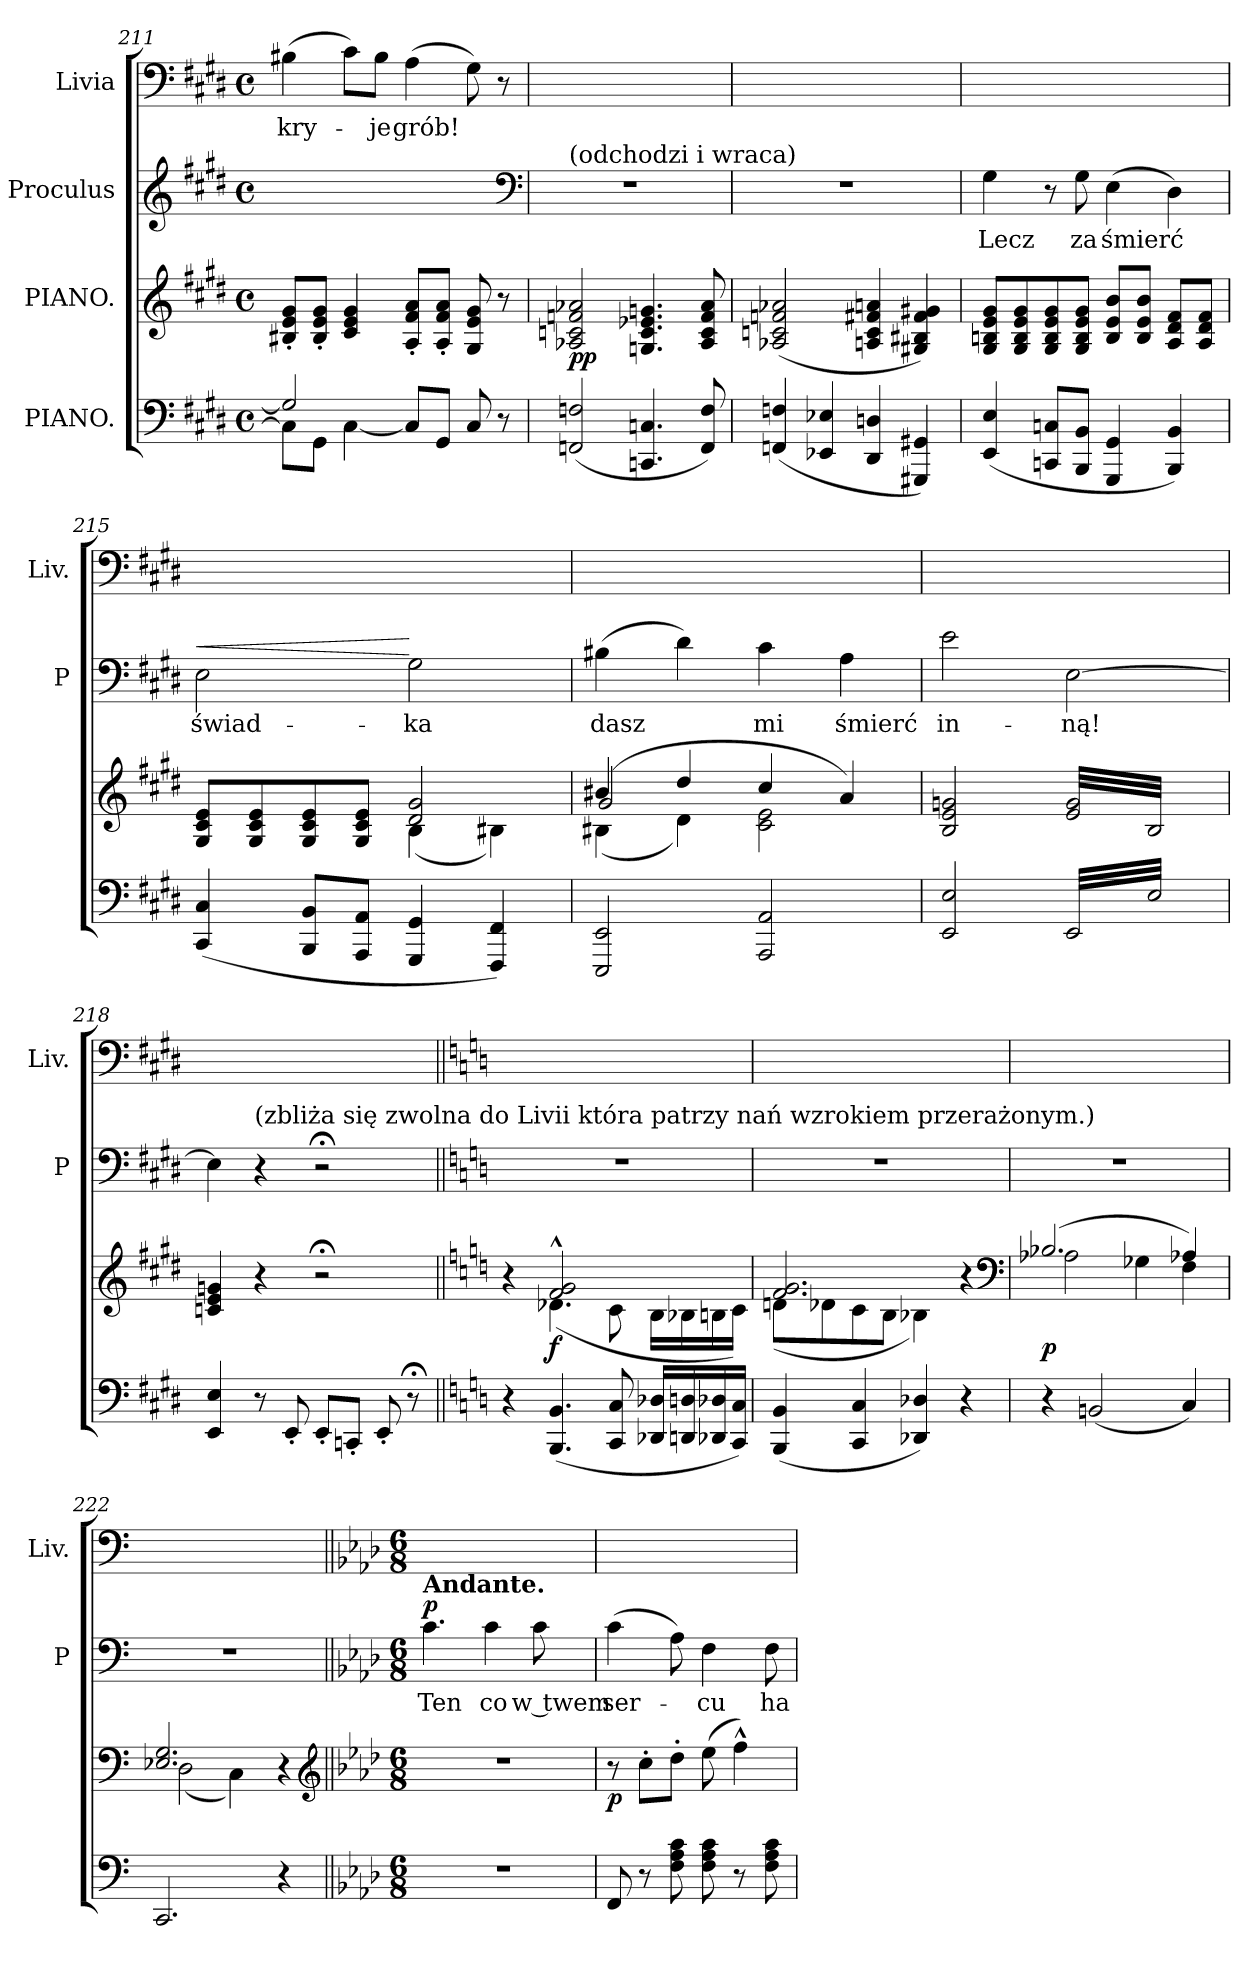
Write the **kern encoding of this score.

**kern	**kern	**dynam	**kern	**text	**dynam	**kern	**text
*part4	*part3	*part3	*part2	*part2	*part2	*part1	*part1
*staff4	*staff3	*staff3	*staff2	*staff2	*staff2	*staff1	*staff1
*I"PIANO.	*I"PIANO.	*	*I"Proculus	*	*	*I"Livia	*
*	*	*	*I'P	*	*	*I'Liv.	*
*clefF4	*clefG2	*	*clefG2	*	*	*clefF4	*
*k[f#c#g#d#]	*k[f#c#g#d#]	*	*k[f#c#g#d#]	*	*	*k[f#c#g#d#]	*
*M4/4	*M4/4	*	*M4/4	*	*	*M4/4	*
*met(c)	*met(c)	*	*met(c)	*	*	*met(c)	*
=211	=211	=211	=211	=211	=211	=211	=211
*^	*	*	*	*	*	*	*
2G#/]	8C#\L]	8B#X'/ 8e'/ 8g#'/L	.	1ryy	.	.	(4B#X\	-kry-
.	8GG#\J	8B#'/ 8e'/ 8g#'/J	.	.	.	.	.	.
.	[4C#\	4c#/ 4e/ 4g#/	.	.	.	.	8c#\L)	.
.	.	.	.	.	.	.	8B#\J	-je
8C#/L]	2ryy	8A'/ 8f#'/ 8a'/L	.	.	.	.	(4A\	grób!
8GG#/J	.	8A'/ 8f#'/ 8a'/J	.	.	.	.	.	.
8C#/	.	8G#/ 8e/ 8g#/	.	.	.	.	8G#\)	.
8r	.	8r	.	.	.	.	8r	.
*v	*v	*	*	*	*	*	*	*
*	*	*	*clefF4	*	*	*	*
=212	=212	=212	=212	=212	=212	=212	=212
!	!	!	!LO:TX:a:t=(odchodzi i wraca)	!	!	!	!
(2FFn/ 2Fn/	2A-X/ 2cn/ 2fn/ 2a-X/	pp	1r	.	.	1ryy	.
4.CCn/ 4.Cn/	4.Gn/ 4.c/ 4.e-X/ 4.gn/	.	.	.	.	.	.
8FF/ 8F/)	8A-/ 8c/ 8f/ 8a-/	.	.	.	.	.	.
=213	=213	=213	=213	=213	=213	=213	=213
(4FFn/ 4Fn/	(2A-X/ 2cn/ 2fn/ 2a-X/	.	1r	.	.	1ryy	.
4EE-X/ 4E-X/	.	.	.	.	.	.	.
4DD#/ 4Dn/	4An/ 4c/ 4f#X/ 4an/	.	.	.	.	.	.
4GGG#X/ 4GG#X/)	4G#X/ 4B#X/ 4f#/ 4g#X/)	.	.	.	.	.	.
=214	=214	=214	=214	=214	=214	=214	=214
(4EE/ 4E/	8G#/ 8Bn/ 8e/ 8g#/L	.	4G#\	Lecz	.	1ryy	.
.	8G#/ 8B/ 8e/ 8g#/	.	.	.	.	.	.
8CCn/ 8Cn/L	8G#/ 8B/ 8e/ 8g#/	.	8r	.	.	.	.
8BBB/ 8BB/J	8G#/ 8B/ 8e/ 8g#/J	.	8G#\	za	.	.	.
4GGG#/ 4GG#/	8B/ 8e/ 8b/L	.	(4E\	śmierć	.	.	.
.	8B/ 8e/ 8b/J	.	.	.	.	.	.
4BBB/ 4BB/)	8A/ 8d#/ 8f#/L	.	4D#\)	.	.	.	.
.	8A/ 8d#/ 8f#/J	.	.	.	.	.	.
=215	=215	=215	=215	=215	=215	=215	=215
*	*^	*	*	*	*	*	*
!	!	!	!	!	!	!LO:HP:a	!	!
(4CC#/ 4C#/	8G#/ 8c#/ 8e/L	2ryy	.	2E\	świad-	<	1ryy	.
.	8G#/ 8c#/ 8e/	.	.	.	.	.	.	.
8BBB/ 8BB/L	8G#/ 8c#/ 8e/	.	.	.	.	.	.	.
8AAA/ 8AA/J	8G#/ 8c#/ 8e/J	.	.	.	.	.	.	.
4GGG#/ 4GG#/	2d#/ 2g#/	(4B\	.	2G#\	-ka	[	.	.
4FFF#/ 4FF#/)	.	4B#X\)	.	.	.	.	.	.
=216	=216	=216	=216	=216	=216	=216	=216	=216
*	*	*^	*	*	*	*	*	*
2EEE/ 2EE/	(4b#X/	(4B#X\	2g#/	.	(4B#X\	dasz	.	1ryy	.
.	4dd#/	4d#\)	.	.	4d#\)	.	.	.	.
2AAA/ 2AA/	4cc#/	2c#\ 2e\	2ryy	.	4c#\	mi	.	.	.
.	4a/)	.	.	.	4A\	śmierć	.	.	.
*	*v	*v	*v	*	*	*	*	*	*
=217	=217	=217	=217	=217	=217	=217	=217
2EE/ 2E/	2B/ 2e/ 2gn/	.	2e\	in-	.	1ryy	.
*tremolo	*	*	*	*	*	*	*
*	*tremolo	*	*	*	*	*	*
32EE/LLL	32e/ 32g/LLL	.	[2E\	-ną!	.	.	.
32E/	32B/	.	.	.	.	.	.
32EE/	32e/ 32g/	.	.	.	.	.	.
32E/	32B/	.	.	.	.	.	.
32EE/	32e/ 32g/	.	.	.	.	.	.
32E/	32B/	.	.	.	.	.	.
32EE/	32e/ 32g/	.	.	.	.	.	.
32E/	32B/	.	.	.	.	.	.
32EE/	32e/ 32g/	.	.	.	.	.	.
32E/	32B/	.	.	.	.	.	.
32EE/	32e/ 32g/	.	.	.	.	.	.
32E/	32B/	.	.	.	.	.	.
32EE/	32e/ 32g/	.	.	.	.	.	.
32E/	32B/	.	.	.	.	.	.
32EE/	32e/ 32g/	.	.	.	.	.	.
32E/JJJ	32B/JJJ	.	.	.	.	.	.
*	*Xtremolo	*	*	*	*	*	*
*Xtremolo	*	*	*	*	*	*	*
=218	=218	=218	=218	=218	=218	=218	=218
4EE/ 4E/	4cn/ 4e/ 4gn/	.	4E\]	.	.	1ryy	.
.	.	.	.	.	.	.	.
.	.	.	.	.	.	.	.
.	.	.	.	.	.	.	.
.	.	.	.	.	.	.	.
.	.	.	.	.	.	.	.
.	.	.	.	.	.	.	.
.	.	.	.	.	.	.	.
!	!	!	!LO:TX:a:t=(zbliża się zwolna do Livii która patrzy nań wzrokiem przerażonym.)	!	!	!	!
8r	4r	.	4r	.	.	.	.
8EE'/	.	.	.	.	.	.	.
8EE'/L	2r;<	.	2r;<	.	.	.	.
8CCn'/J	.	.	.	.	.	.	.
8EE'/	.	.	.	.	.	.	.
8r;<	.	.	.	.	.	.	.
=219||	=219||	=219||	=219||	=219||	=219||	=219||	=219||
*k[]	*k[]	*	*k[]	*	*	*k[]	*
*	*^	*	*	*	*	*	*
4r	4r	4ryy	.	1r	.	.	1ryy	.
(4.BBB/ 4.BB/	2f^^/ 2g^^/	(4.d-X\	f	.	.	.	.	.
8CC/ 8C/	.	8c\	.	.	.	.	.	.
16DD-X/ 16D-X/LL	4ryy	16B\LL	.	.	.	.	.	.
16DDn/ 16Dn/	.	16B-X\	.	.	.	.	.	.
16DD-X/ 16D-X/	.	16Bn\	.	.	.	.	.	.
16CC/ 16C/JJ)	.	16c\JJ)	.	.	.	.	.	.
=220	=220	=220	=220	=220	=220	=220	=220	=220
(4BBB/ 4BB/	2.f/ 2.g/	(8dn\L	.	1r	.	.	1ryy	.
.	.	8d-X\	.	.	.	.	.	.
4CC/ 4C/	.	8c\	.	.	.	.	.	.
.	.	8B\J	.	.	.	.	.	.
4DD-X/ 4D-X/)	.	4B-X\)	.	.	.	.	.	.
4r	4r	4ryy	.	.	.	.	.	.
*	*clefF4	*	*	*	*	*	*	*
=221	=221	=221	=221	=221	=221	=221	=221	=221
4r	(2.B-X/	2A-X\	p	1r	.	.	1ryy	.
(2BBn/	.	.	.	.	.	.	.	.
.	.	4G-X\	.	.	.	.	.	.
4C/)	4A-X/)	4F\	.	.	.	.	.	.
=222	=222	=222	=222	=222	=222	=222	=222	=222
2.CC/	2.E-X/ 2.G/	(2D\	.	1r	.	.	1ryy	.
.	.	4C\)	.	.	.	.	.	.
4r	4r	4ryy	.	.	.	.	.	.
*	*v	*v	*	*	*	*	*	*
*	*clefG2	*	*	*	*	*	*
=223||	=223||	=223||	=223||	=223||	=223||	=223||	=223||
*k[b-e-a-d-]	*k[b-e-a-d-]	*	*k[b-e-a-d-]	*	*	*k[b-e-a-d-]	*
*M6/8	*M6/8	*	*M6/8	*	*	*M6/8	*
*	*^	*	*	*	*	*	*
!	!	!	!	!LO:TX:a:B:t=Andante.	!	!	!	!
!	!LO:TX:a:B:t=Andante.	!	!	!	!	!	!	!
!	!	!	!	!	!	!LO:DY:a	!	!
*	*v	*v	*	*	*	*	*	*
2.r	2.r	.	4.c\	Ten	p	2.ryy	.
.	.	.	4c\	co	.	.	.
.	.	.	8c\	w twem	.	.	.
=224	=224	=224	=224	=224	=224	=224	=224
8FF/	8r	p	(4c\	ser-	.	2.ryy	.
8r	8cc'\L	.	.	.	.	.	.
8F\ 8A-\ 8c\	8dd-'\J	.	8A-\)	.	.	.	.
8F\ 8A-\ 8c\	(8ee-\	.	4F\	-cu	.	.	.
8r	4ff^^\)	.	.	.	.	.	.
8F\ 8A-\ 8c\	.	.	8F\	ha-	.	.	.
=	=	=	=	=	=	=	=
*-	*-	*-	*-	*-	*-	*-	*-
